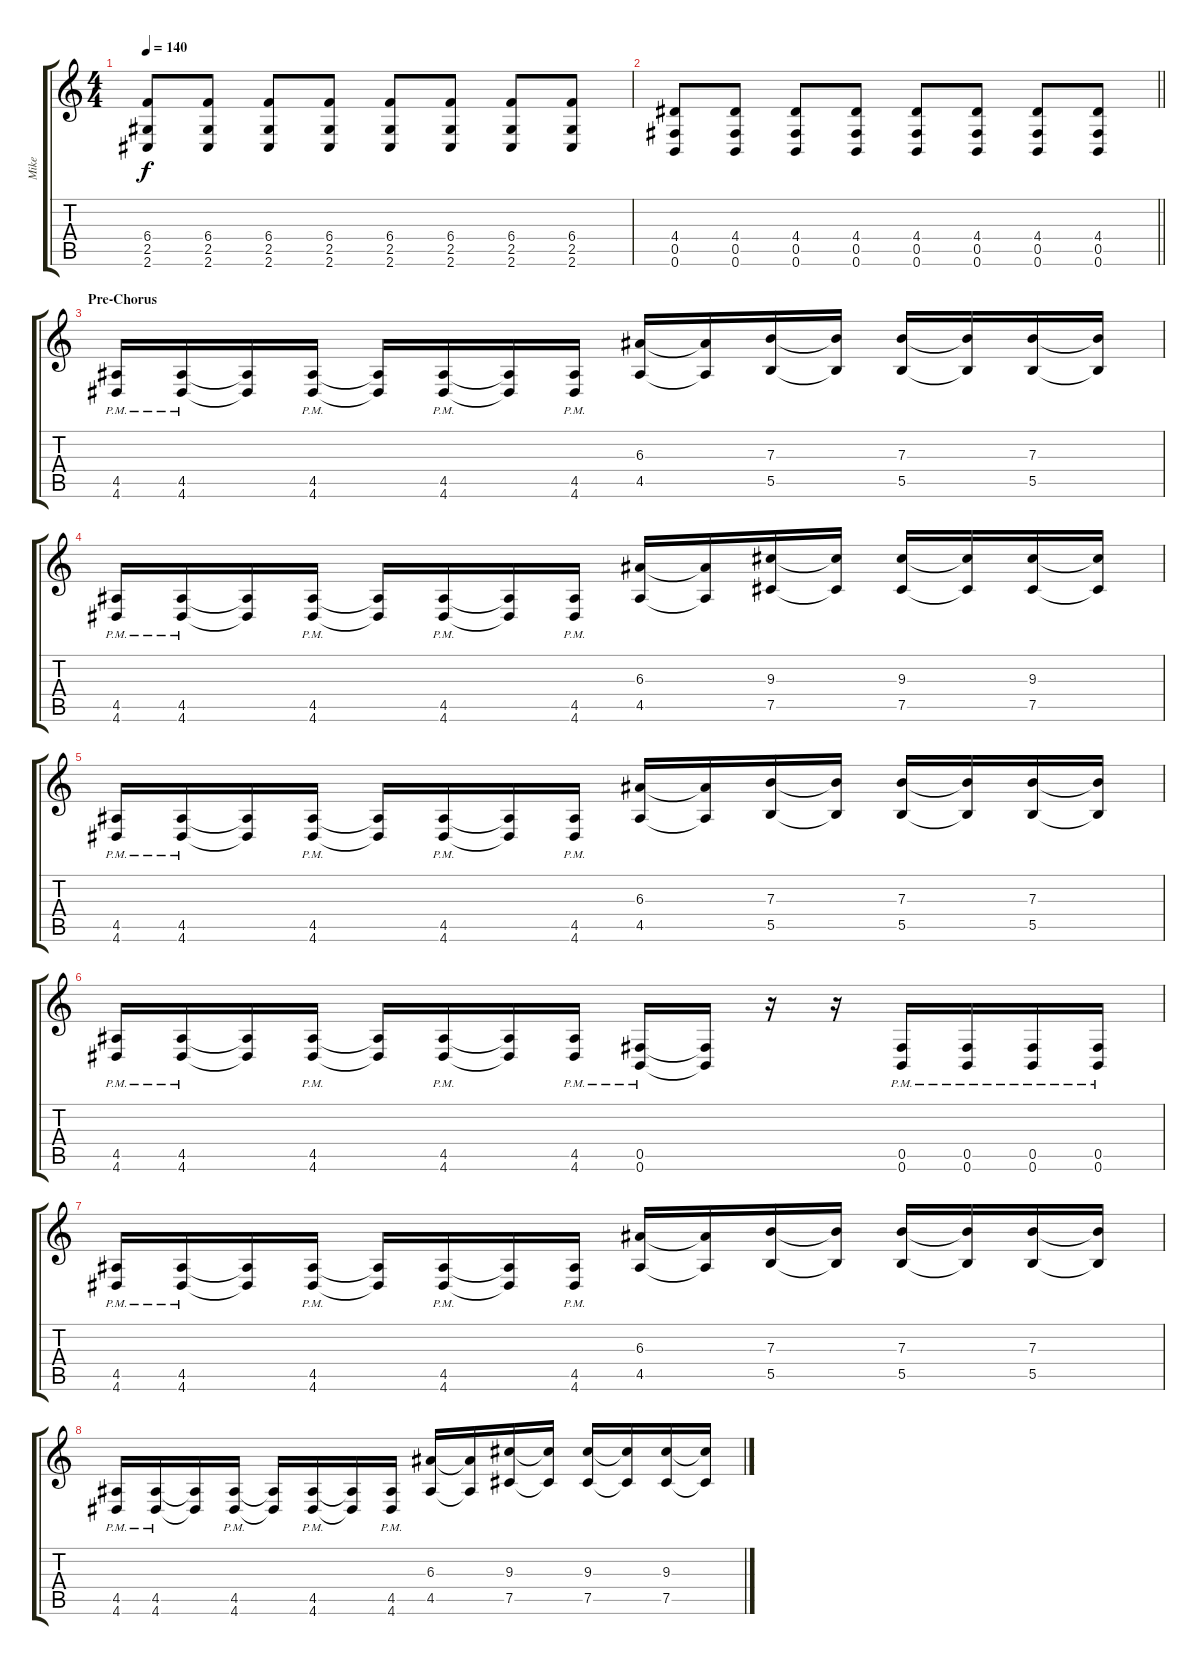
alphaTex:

\track ("Mike" "Mike") {instrument distortionguitar}
\staff {score tabs}
\tuning (Db4 Ab3 E3 B2 Gb2 B1) {hide}
\ts (4 4)
\tempo 140
\clef g2
\ks c
(6.4 2.5 2.6).8{dy f} (6.4 2.5 2.6).8 (6.4 2.5 2.6).8 (6.4 2.5 2.6).8 (6.4 2.5 2.6).8 (6.4 2.5 2.6).8 (6.4 2.5 2.6).8 (6.4 2.5 2.6).8 |
\barLineRight lightlight
(4.4 0.5 0.6).8 (4.4 0.5 0.6).8 (4.4 0.5 0.6).8 (4.4 0.5 0.6).8 (4.4 0.5 0.6).8 (4.4 0.5 0.6).8 (4.4 0.5 0.6).8 (4.4 0.5 0.6).8 |
\section ("" "Pre-Chorus")
(4.5{pm} 4.6{pm}).16 (4.5{pm} 4.6{pm}).16 (4.5{t} 4.6{t}).16 (4.5{pm} 4.6{pm}).16 (4.5{t} 4.6{t}).16 (4.5{pm} 4.6{pm}).16 (4.5{t} 4.6{t}).16 (4.5{pm} 4.6{pm}).16 (6.3 4.5).16 (6.3{t} 4.5{t}).16 (7.3 5.5).16 (7.3{t} 5.5{t}).16 (7.3 5.5).16 (7.3{t} 5.5{t}).16 (7.3 5.5).16 (7.3{t} 5.5{t}).16 |
(4.5{pm} 4.6{pm}).16 (4.5{pm} 4.6{pm}).16 (4.5{t} 4.6{t}).16 (4.5{pm} 4.6{pm}).16 (4.5{t} 4.6{t}).16 (4.5{pm} 4.6{pm}).16 (4.5{t} 4.6{t}).16 (4.5{pm} 4.6{pm}).16 (6.3 4.5).16 (6.3{t} 4.5{t}).16 (9.3 7.5).16 (9.3{t} 7.5{t}).16 (9.3 7.5).16 (9.3{t} 7.5{t}).16 (9.3 7.5).16 (9.3{t} 7.5{t}).16 |
(4.5{pm} 4.6{pm}).16 (4.5{pm} 4.6{pm}).16 (4.5{t} 4.6{t}).16 (4.5{pm} 4.6{pm}).16 (4.5{t} 4.6{t}).16 (4.5{pm} 4.6{pm}).16 (4.5{t} 4.6{t}).16 (4.5{pm} 4.6{pm}).16 (6.3 4.5).16 (6.3{t} 4.5{t}).16 (7.3 5.5).16 (7.3{t} 5.5{t}).16 (7.3 5.5).16 (7.3{t} 5.5{t}).16 (7.3 5.5).16 (7.3{t} 5.5{t}).16 |
(4.5{pm} 4.6{pm}).16 (4.5{pm} 4.6{pm}).16 (4.5{t} 4.6{t}).16 (4.5{pm} 4.6{pm}).16 (4.5{t} 4.6{t}).16 (4.5{pm} 4.6{pm}).16 (4.5{t} 4.6{t}).16 (4.5{pm} 4.6{pm}).16 (0.5{pm} 0.6{pm}).16 (0.5{t} 0.6{t}).16 r.16 r.16 (0.5{pm} 0.6{pm}).16 (0.5{pm} 0.6{pm}).16 (0.5{pm} 0.6{pm}).16 (0.5{pm} 0.6{pm}).16 |
(4.5{pm} 4.6{pm}).16 (4.5{pm} 4.6{pm}).16 (4.5{t} 4.6{t}).16 (4.5{pm} 4.6{pm}).16 (4.5{t} 4.6{t}).16 (4.5{pm} 4.6{pm}).16 (4.5{t} 4.6{t}).16 (4.5{pm} 4.6{pm}).16 (6.3 4.5).16 (6.3{t} 4.5{t}).16 (7.3 5.5).16 (7.3{t} 5.5{t}).16 (7.3 5.5).16 (7.3{t} 5.5{t}).16 (7.3 5.5).16 (7.3{t} 5.5{t}).16 |
(4.5{pm} 4.6{pm}).16 (4.5{pm} 4.6{pm}).16 (4.5{t} 4.6{t}).16 (4.5{pm} 4.6{pm}).16 (4.5{t} 4.6{t}).16 (4.5{pm} 4.6{pm}).16 (4.5{t} 4.6{t}).16 (4.5{pm} 4.6{pm}).16 (6.3 4.5).16 (6.3{t} 4.5{t}).16 (9.3 7.5).16 (9.3{t} 7.5{t}).16 (9.3 7.5).16 (9.3{t} 7.5{t}).16 (9.3 7.5).16 (9.3{t} 7.5{t}).16
